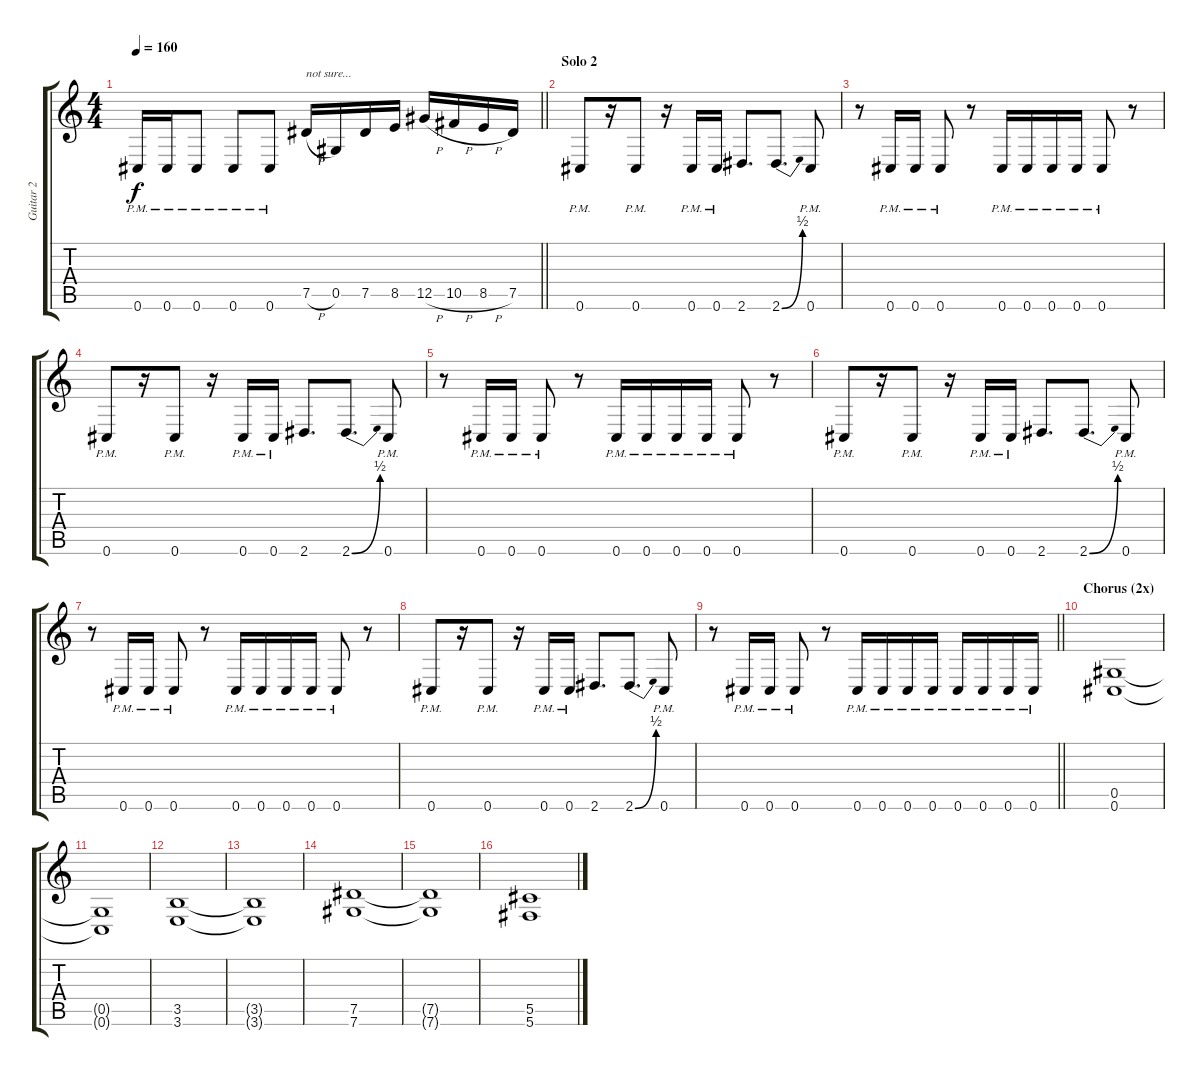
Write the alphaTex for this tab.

\track ("Guitar 2" "Guitar 2") {instrument overdrivenguitar}
\staff {score tabs}
\tuning (Eb4 Bb3 Gb3 Db3 Ab2 Db2) {hide}
\ts (4 4)
\tempo 160
\clef g2
\barLineRight lightlight
\ks c
0.6{pm}.16{dy f} 0.6{pm}.16 0.6{pm}.8 0.6{pm}.8 0.6{pm}.8 7.5{h}.16{txt "not sure..."} 0.5.16 7.5.16 8.5.16 12.5{h}.16 10.5{h}.16 8.5{h}.16 7.5.16 |
\section ("" "Solo 2")
0.6{pm}.8 r.16 0.6{pm}.8 r.16 0.6{pm}.16 0.6{pm}.16 2.6.8{d} 2.6{be (bend 0 0 60 2)}.8{d} 0.6{pm}.8 |
r.8 0.6{pm}.16 0.6{pm}.16 0.6{pm}.8 r.8 0.6{pm}.16 0.6{pm}.16 0.6{pm}.16 0.6{pm}.16 0.6{pm}.8 r.8 |
0.6{pm}.8 r.16 0.6{pm}.8 r.16 0.6{pm}.16 0.6{pm}.16 2.6.8{d} 2.6{be (bend 0 0 60 2)}.8{d} 0.6{pm}.8 |
r.8 0.6{pm}.16 0.6{pm}.16 0.6{pm}.8 r.8 0.6{pm}.16 0.6{pm}.16 0.6{pm}.16 0.6{pm}.16 0.6{pm}.8 r.8 |
0.6{pm}.8 r.16 0.6{pm}.8 r.16 0.6{pm}.16 0.6{pm}.16 2.6.8{d} 2.6{be (bend 0 0 60 2)}.8{d} 0.6{pm}.8 |
r.8 0.6{pm}.16 0.6{pm}.16 0.6{pm}.8 r.8 0.6{pm}.16 0.6{pm}.16 0.6{pm}.16 0.6{pm}.16 0.6{pm}.8 r.8 |
0.6{pm}.8 r.16 0.6{pm}.8 r.16 0.6{pm}.16 0.6{pm}.16 2.6.8{d} 2.6{be (bend 0 0 60 2)}.8{d} 0.6{pm}.8 |
\barLineRight lightlight
r.8 0.6{pm}.16 0.6{pm}.16 0.6{pm}.8 r.8 0.6{pm}.16 0.6{pm}.16 0.6{pm}.16 0.6{pm}.16 0.6{pm}.16 0.6{pm}.16 0.6{pm}.16 0.6{pm}.16 |
\section ("" "Chorus (2x)")
(0.5 0.6).1 |
(0.5{t} 0.6{t}).1 |
(3.5 3.6).1 |
(3.5{t} 3.6{t}).1 |
(7.5 7.6).1 |
(7.5{t} 7.6{t}).1 |
(5.5 5.6).1
